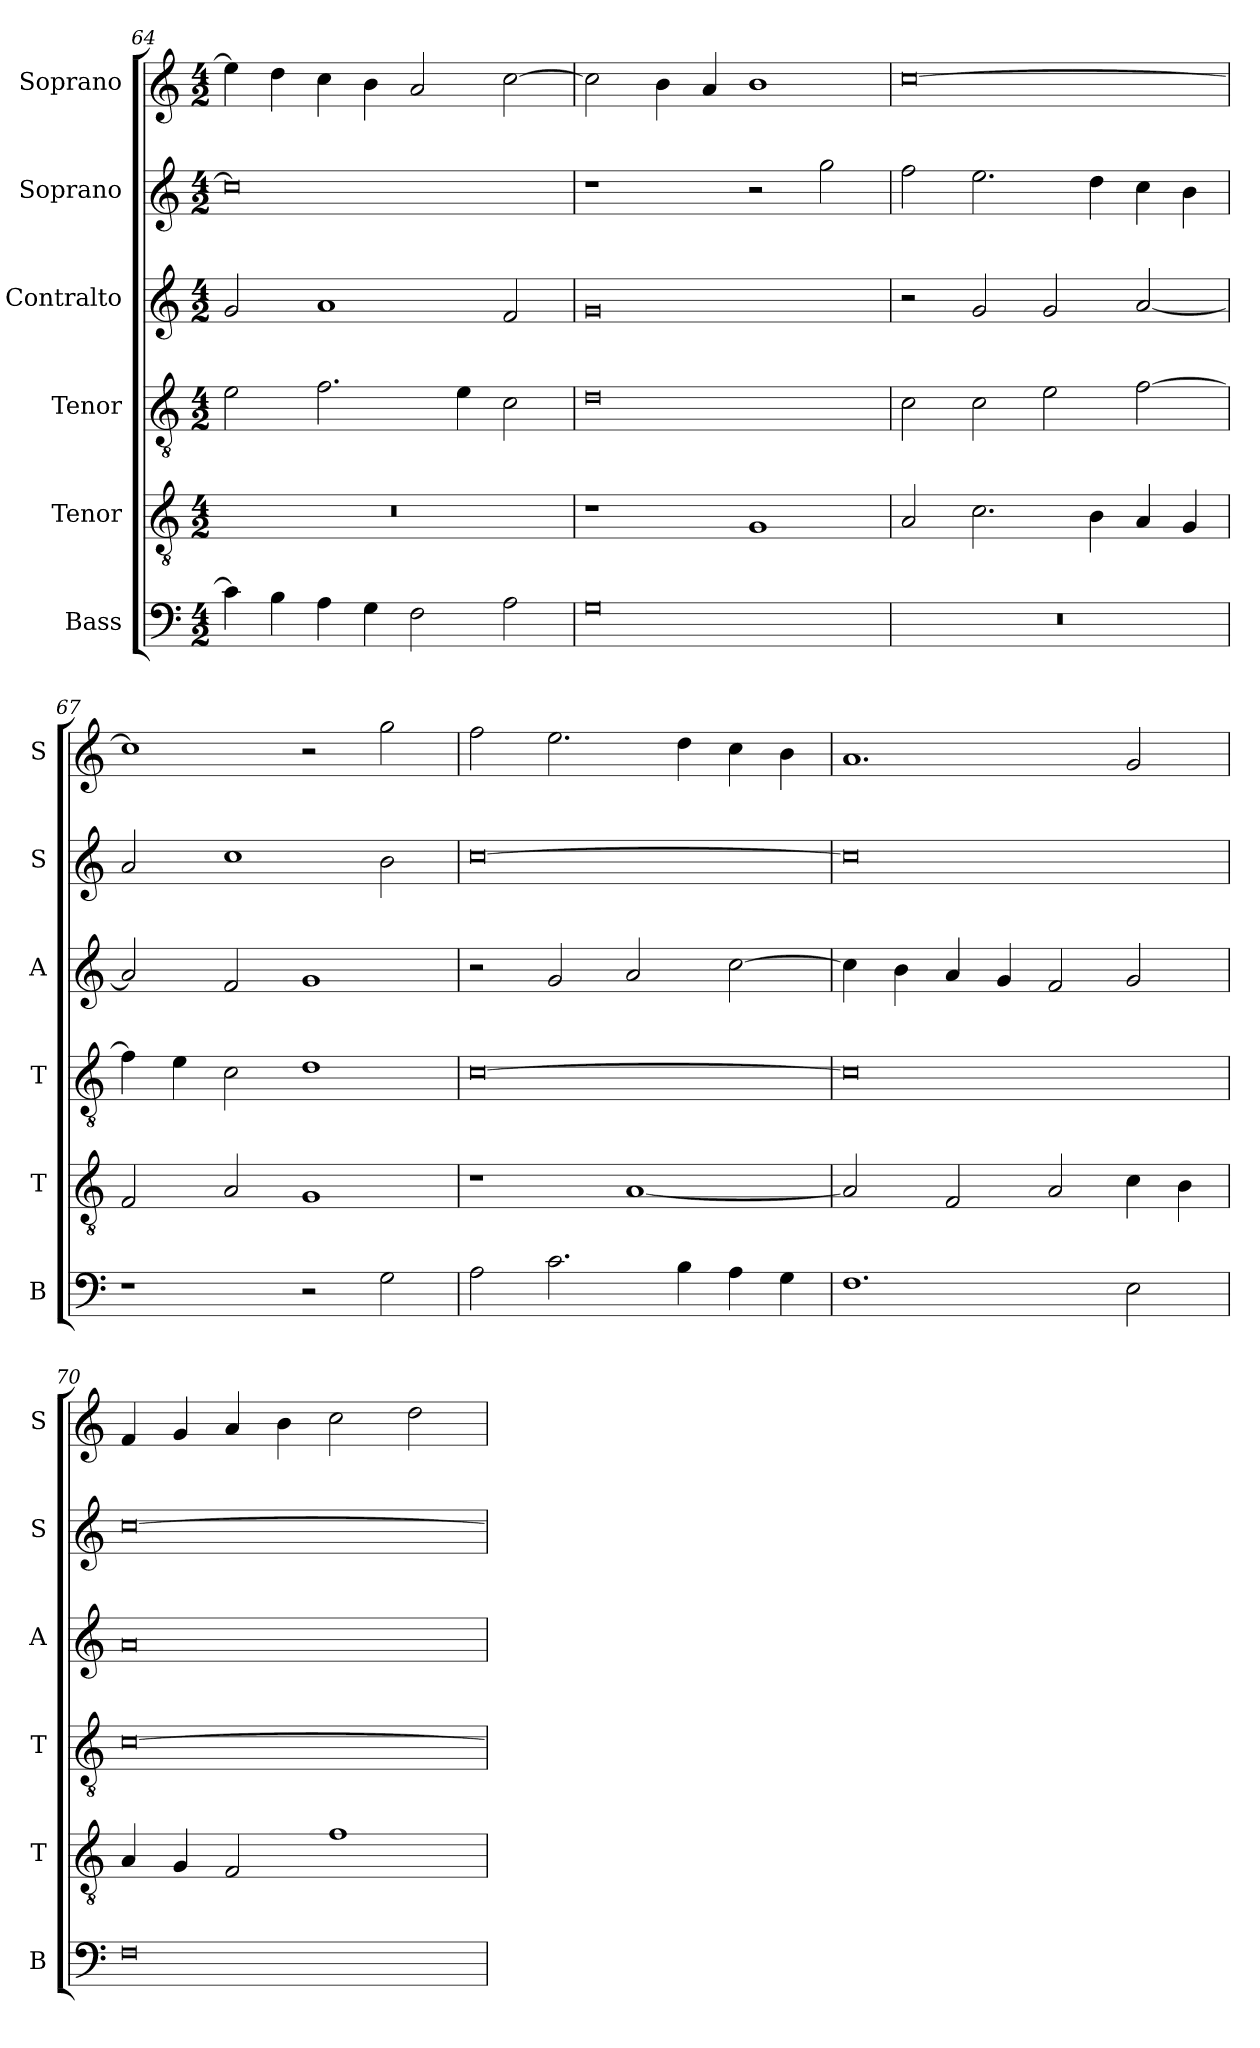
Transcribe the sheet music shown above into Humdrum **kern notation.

**kern	**kern	**kern	**kern	**kern	**kern
*part6	*part5	*part4	*part3	*part2	*part1
*staff6	*staff5	*staff4	*staff3	*staff2	*staff1
*I"Bass	*I"Tenor	*I"Tenor	*I"Contralto	*I"Soprano	*I"Soprano
*I'B	*I'T	*I'T	*I'A	*I'S	*I'S
*clefF4	*clefGv2	*clefGv2	*clefG2	*clefG2	*clefG2
*k[]	*k[]	*k[]	*k[]	*k[]	*k[]
*C:ion	*C:ion	*C:ion	*C:ion	*C:ion	*C:ion
*M4/2	*M4/2	*M4/2	*M4/2	*M4/2	*M4/2
=64	=64	=64	=64	=64	=64
4c]	0r	2e	2g	0cc]	4ee]
4B	.	.	.	.	4dd
4A	.	2.f	1a	.	4cc
4G	.	.	.	.	4b
2F	.	.	.	.	2a
.	.	4e	.	.	.
2A	.	2c	2f	.	[2cc
=65	=65	=65	=65	=65	=65
0G	1r	0d	0g	1r	2cc]
.	.	.	.	.	4b
.	.	.	.	.	4a
.	1G	.	.	2r	1b
.	.	.	.	2gg	.
=66	=66	=66	=66	=66	=66
0r	2A	2c	2r	2ff	[0cc
.	2.c	2c	2g	2.ee	.
.	.	2e	2g	.	.
.	4B	.	.	4dd	.
.	4A	[2f	[2a	4cc	.
.	4G	.	.	4b	.
=67	=67	=67	=67	=67	=67
1r	2F	4f]	2a]	2a	1cc]
.	.	4e	.	.	.
.	2A	2c	2f	1cc	.
2r	1G	1d	1g	.	2r
2G	.	.	.	2b	2gg
=68	=68	=68	=68	=68	=68
2A	1r	[0c	2r	[0cc	2ff
2.c	.	.	2g	.	2.ee
.	[1A	.	2a	.	.
4B	.	.	.	.	4dd
4A	.	.	[2cc	.	4cc
4G	.	.	.	.	4b
=69	=69	=69	=69	=69	=69
1.F	2A]	0c]	4cc]	0cc]	1.a
.	.	.	4b	.	.
.	2F	.	4a	.	.
.	.	.	4g	.	.
.	2A	.	2f	.	.
2E	4c	.	2g	.	2g
.	4B	.	.	.	.
=70	=70	=70	=70	=70	=70
0F	4A	[0c	0a	[0cc	4f
.	4G	.	.	.	4g
.	2F	.	.	.	4a
.	.	.	.	.	4b
.	1f	.	.	.	2cc
.	.	.	.	.	2dd
=	=	=	=	=	=
*-	*-	*-	*-	*-	*-
